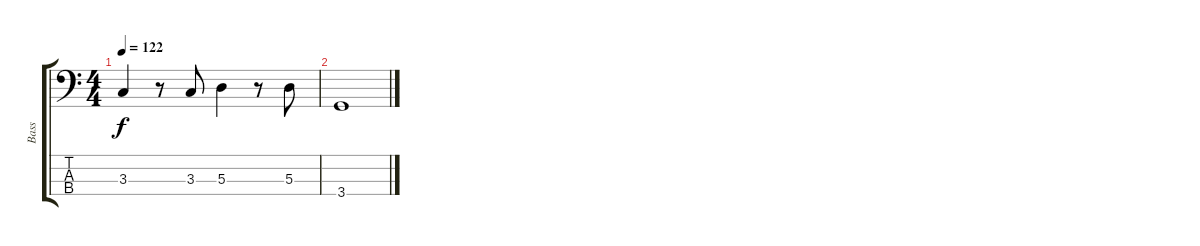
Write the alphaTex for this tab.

\track ("Bass" "Bass") {instrument electricbassfinger}
\staff {score tabs}
\tuning (G2 D2 A1 E1) {hide}
\ts (4 4)
\tempo 122
\clef f4
\ks c
3.3.4{dy f} r.8 3.3.8 5.3.4 r.8 5.3.8 |
3.4.1
